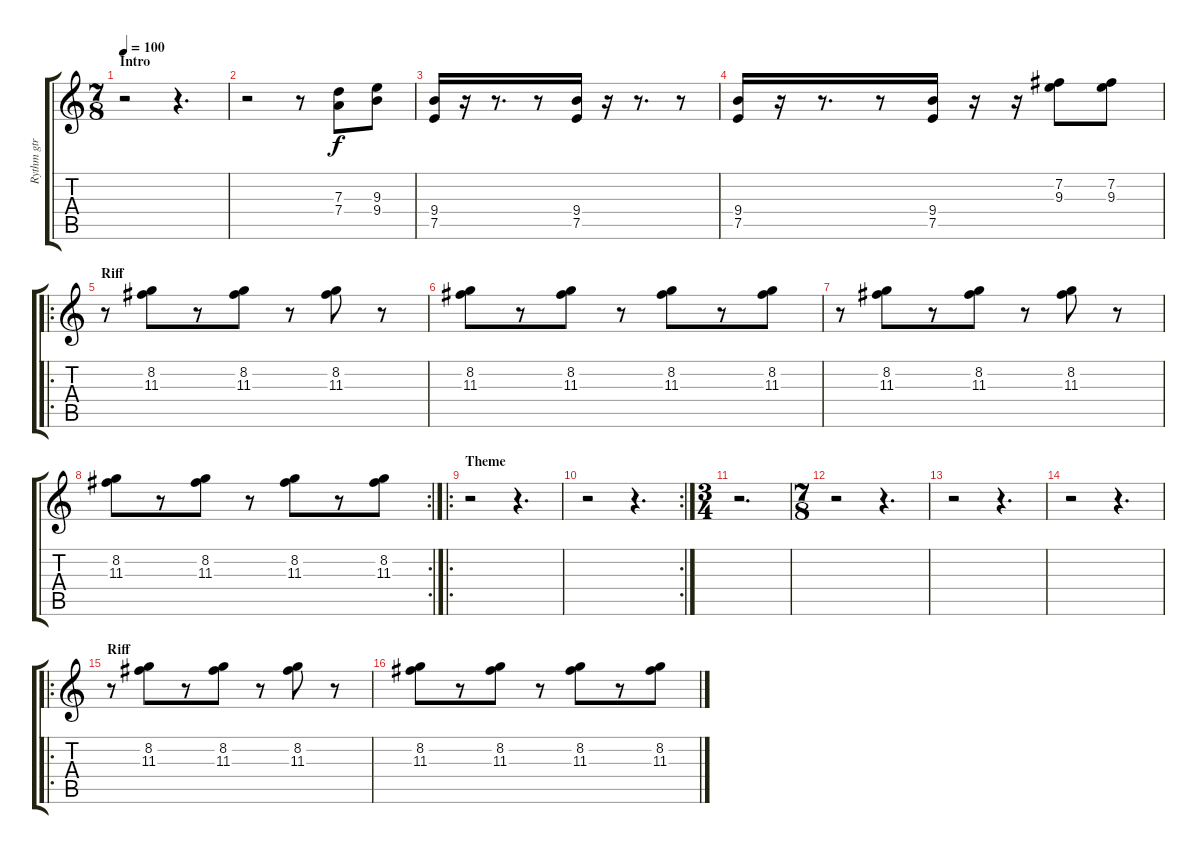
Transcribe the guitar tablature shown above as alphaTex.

\track ("Rythm gtr 2" "Rythm gtr ") {instrument overdrivenguitar}
\staff {score tabs}
\tuning (E4 B3 G3 D3 A2 E2) {hide}
\ts (7 8)
\section ("" "Intro")
\tempo 100
\clef g2
\ks c
r.2{dy f instrument overdrivenguitar} r.4{d} |
r.2 r.8 (7.3 7.4).8 (9.3 9.4).8 |
(9.4 7.5).16 r.16 r.8{d} r.8 (9.4 7.5).16 r.16 r.8{d} r.8 |
(9.4 7.5).16 r.16 r.8{d} r.8 (9.4 7.5).16 r.16 r.16 (7.2 9.3).8 (7.2 9.3).8 |
\ro
\section ("" "Riff")
r.8 (8.2 11.3).8 r.8 (8.2 11.3).8 r.8 (8.2 11.3).8 r.8 |
(8.2 11.3).8 r.8 (8.2 11.3).8 r.8 (8.2 11.3).8 r.8 (8.2 11.3).8 |
r.8 (8.2 11.3).8 r.8 (8.2 11.3).8 r.8 (8.2 11.3).8 r.8 |
\rc 2
(8.2 11.3).8 r.8 (8.2 11.3).8 r.8 (8.2 11.3).8 r.8 (8.2 11.3).8 |
\ro
\section ("" "Theme")
r.2 r.4{d} |
\rc 2
r.2 r.4{d} |
\ts (3 4)
r.2{d} |
\ts (7 8)
r.2 r.4{d} |
r.2 r.4{d} |
r.2 r.4{d} |
\ro
\section ("" "Riff")
r.8 (8.2 11.3).8 r.8 (8.2 11.3).8 r.8 (8.2 11.3).8 r.8 |
(8.2 11.3).8 r.8 (8.2 11.3).8 r.8 (8.2 11.3).8 r.8 (8.2 11.3).8
